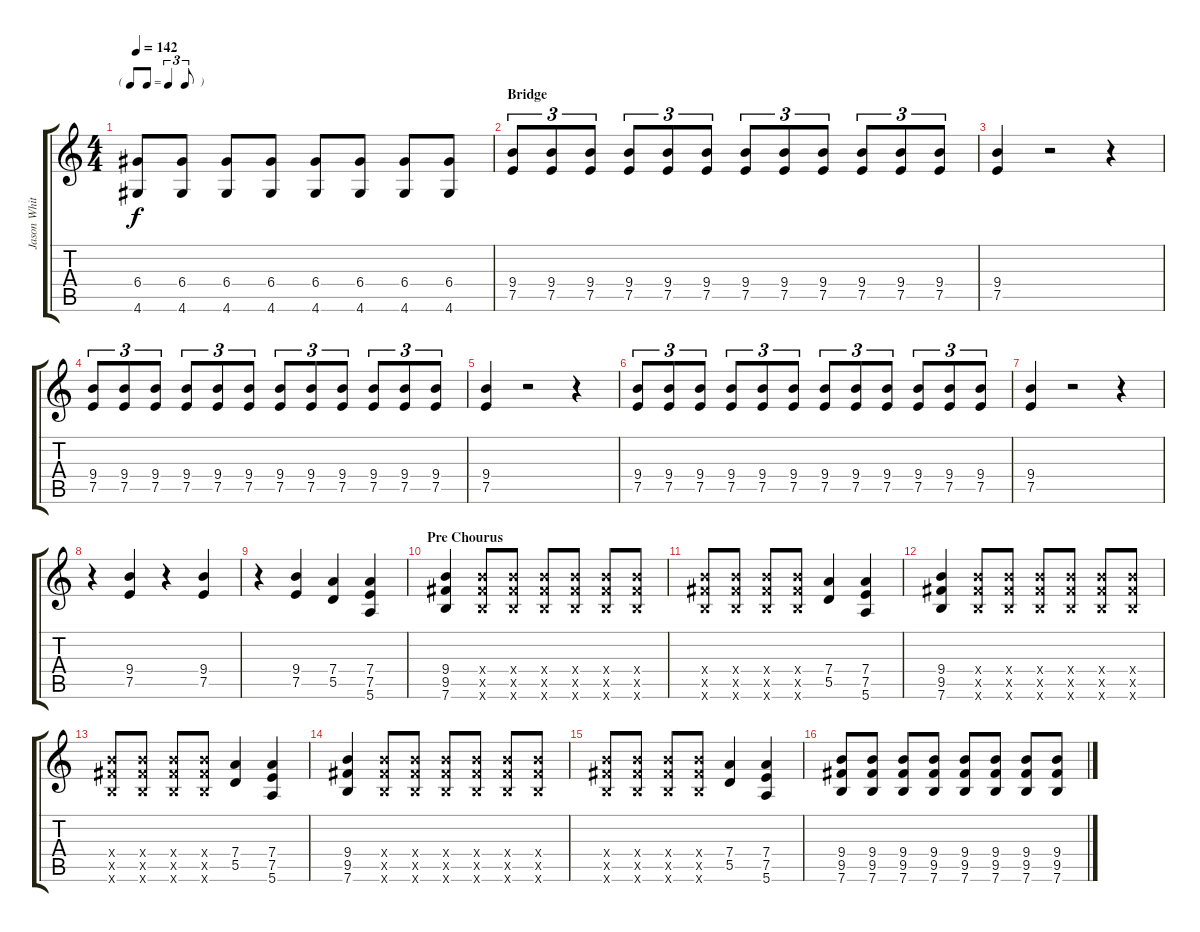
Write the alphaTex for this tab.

\track ("Jason White" "Jason Whit") {instrument overdrivenguitar}
\staff {score tabs}
\tuning (E4 B3 G3 D3 A2 E2) {hide}
\ts (4 4)
\tf triplet8th
\tempo 142
\clef g2
\ks c
(6.4 4.6).8{dy f} (6.4 4.6).8 (6.4 4.6).8 (6.4 4.6).8 (6.4 4.6).8 (6.4 4.6).8 (6.4 4.6).8 (6.4 4.6).8 |
\section ("" "Bridge")
(9.4 7.5).8{tu (3 2)} (9.4 7.5).8{tu (3 2)} (9.4 7.5).8{tu (3 2)} (9.4 7.5).8{tu (3 2)} (9.4 7.5).8{tu (3 2)} (9.4 7.5).8{tu (3 2)} (9.4 7.5).8{tu (3 2)} (9.4 7.5).8{tu (3 2)} (9.4 7.5).8{tu (3 2)} (9.4 7.5).8{tu (3 2)} (9.4 7.5).8{tu (3 2)} (9.4 7.5).8{tu (3 2)} |
(9.4 7.5).4 r.2 r.4 |
(9.4 7.5).8{tu (3 2)} (9.4 7.5).8{tu (3 2)} (9.4 7.5).8{tu (3 2)} (9.4 7.5).8{tu (3 2)} (9.4 7.5).8{tu (3 2)} (9.4 7.5).8{tu (3 2)} (9.4 7.5).8{tu (3 2)} (9.4 7.5).8{tu (3 2)} (9.4 7.5).8{tu (3 2)} (9.4 7.5).8{tu (3 2)} (9.4 7.5).8{tu (3 2)} (9.4 7.5).8{tu (3 2)} |
(9.4 7.5).4 r.2 r.4 |
(9.4 7.5).8{tu (3 2)} (9.4 7.5).8{tu (3 2)} (9.4 7.5).8{tu (3 2)} (9.4 7.5).8{tu (3 2)} (9.4 7.5).8{tu (3 2)} (9.4 7.5).8{tu (3 2)} (9.4 7.5).8{tu (3 2)} (9.4 7.5).8{tu (3 2)} (9.4 7.5).8{tu (3 2)} (9.4 7.5).8{tu (3 2)} (9.4 7.5).8{tu (3 2)} (9.4 7.5).8{tu (3 2)} |
(9.4 7.5).4 r.2 r.4 |
r.4 (9.4 7.5).4 r.4 (9.4 7.5).4 |
r.4 (9.4 7.5).4 (7.4 5.5).4 (7.4 7.5 5.6).4 |
\section ("" "Pre Chourus")
(9.4 9.5 7.6).4 (9.4{x} 9.5{x} 7.6{x}).8 (9.4{x} 9.5{x} 7.6{x}).8 (9.4{x} 9.5{x} 7.6{x}).8 (9.4{x} 9.5{x} 7.6{x}).8 (9.4{x} 9.5{x} 7.6{x}).8 (9.4{x} 9.5{x} 7.6{x}).8 |
(9.4{x} 9.5{x} 7.6{x}).8 (9.4{x} 9.5{x} 7.6{x}).8 (9.4{x} 9.5{x} 7.6{x}).8 (9.4{x} 9.5{x} 7.6{x}).8 (7.4 5.5).4 (7.4 7.5 5.6).4 |
(9.4 9.5 7.6).4 (9.4{x} 9.5{x} 7.6{x}).8 (9.4{x} 9.5{x} 7.6{x}).8 (9.4{x} 9.5{x} 7.6{x}).8 (9.4{x} 9.5{x} 7.6{x}).8 (9.4{x} 9.5{x} 7.6{x}).8 (9.4{x} 9.5{x} 7.6{x}).8 |
(9.4{x} 9.5{x} 7.6{x}).8 (9.4{x} 9.5{x} 7.6{x}).8 (9.4{x} 9.5{x} 7.6{x}).8 (9.4{x} 9.5{x} 7.6{x}).8 (7.4 5.5).4 (7.4 7.5 5.6).4 |
(9.4 9.5 7.6).4 (9.4{x} 9.5{x} 7.6{x}).8 (9.4{x} 9.5{x} 7.6{x}).8 (9.4{x} 9.5{x} 7.6{x}).8 (9.4{x} 9.5{x} 7.6{x}).8 (9.4{x} 9.5{x} 7.6{x}).8 (9.4{x} 9.5{x} 7.6{x}).8 |
(9.4{x} 9.5{x} 7.6{x}).8 (9.4{x} 9.5{x} 7.6{x}).8 (9.4{x} 9.5{x} 7.6{x}).8 (9.4{x} 9.5{x} 7.6{x}).8 (7.4 5.5).4 (7.4 7.5 5.6).4 |
(9.4 9.5 7.6).8 (9.4 9.5 7.6).8 (9.4 9.5 7.6).8 (9.4 9.5 7.6).8 (9.4 9.5 7.6).8 (9.4 9.5 7.6).8 (9.4 9.5 7.6).8 (9.4 9.5 7.6).8
